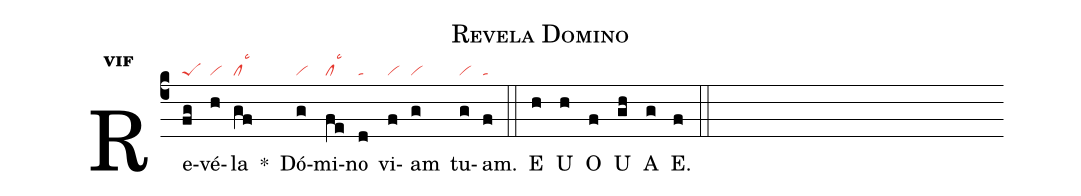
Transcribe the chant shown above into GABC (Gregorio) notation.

name:Revela Domino;
office-part:an;
mode:6f;
nabc-lines:1;
%%
initial-style: 1;
name:Revela Domino;
mode: 6;
office-part: Antiphona;
annotation: Ant.;
annotation: vi f;
nabc-lines:1;
%%
(c4) Re(fg|peS)vé(h|vi)la(gf|cllsc3) <sp>*</sp>() Dó(g|vi)mi(fe|cllsc3)no(d|ta) vi(f|vi)am(g|vi) tu(g|vi)am.(f|ta) (::)
<eu>E(h) U(h) O(f) U(gh) A(g) E.(f) </eu>(::)
